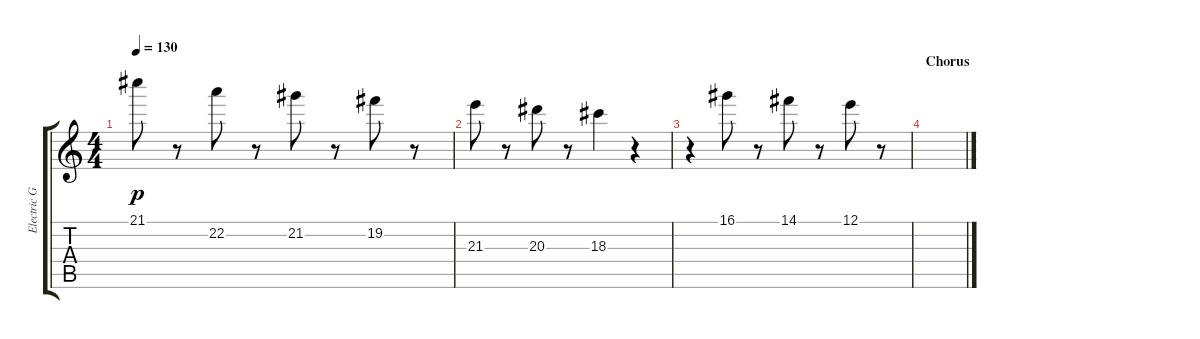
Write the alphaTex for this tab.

\track ("Electric Guitar" "Electric G") {instrument electricguitarjazz}
\staff {score tabs}
\tuning (E4 B3 G3 D3 A2 E2) {hide}
\ts (4 4)
\tempo 130
\clef g2
\ks c
21.1.8{dy p} r.8 22.2.8 r.8 21.2.8 r.8 19.2.8 r.8 |
21.3.8 r.8 20.3.8 r.8 18.3.4 r.4 |
r.4 16.1.8 r.8 14.1.8 r.8 12.1.8 r.8 |
\section ("" "Chorus")
